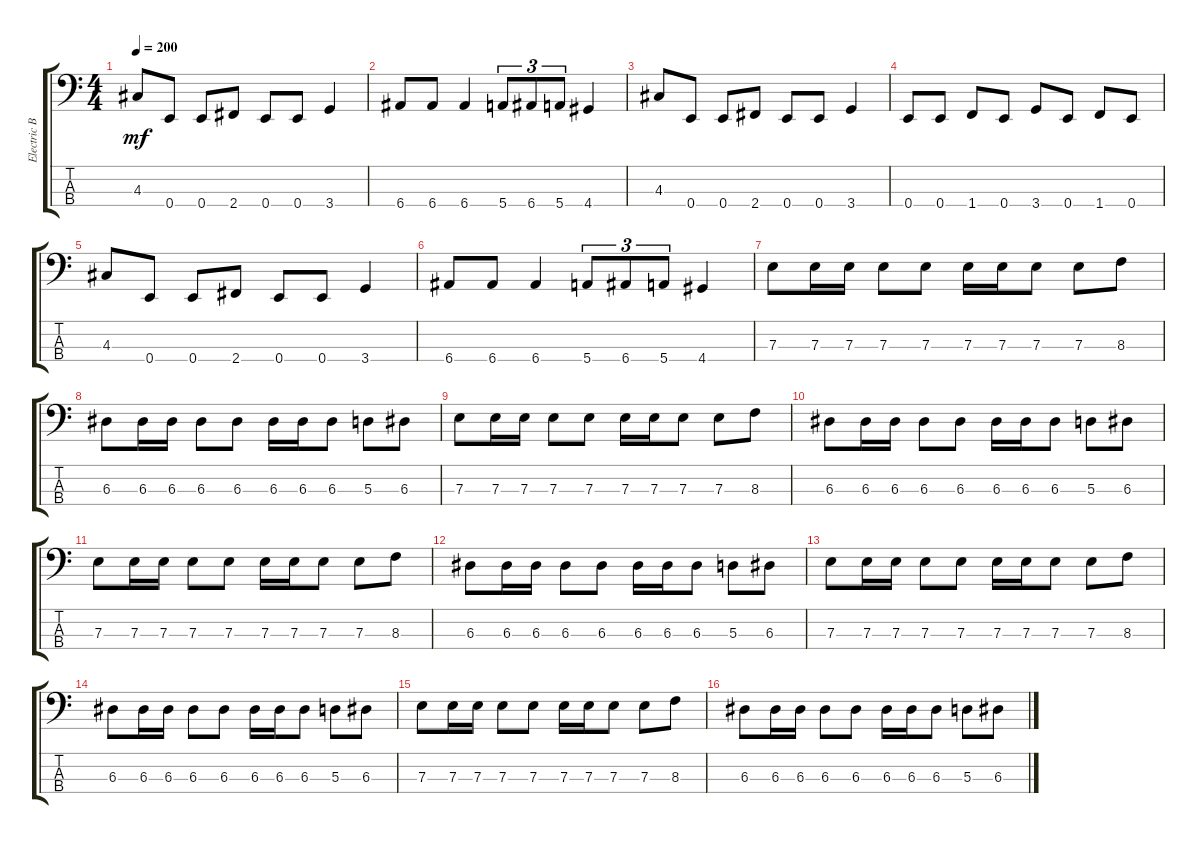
\track ("Electric Bass" "Electric B") {instrument electricbassfinger}
\staff {score tabs}
\tuning (G2 D2 A1 E1) {hide}
\ts (4 4)
\tempo 200
\clef f4
\ks c
4.3.8{dy mf} 0.4.8 0.4.8 2.4.8 0.4.8 0.4.8 3.4.4 |
6.4.8 6.4.8 6.4.4 5.4.8{tu (3 2)} 6.4.8{tu (3 2)} 5.4.8{tu (3 2)} 4.4.4 |
4.3.8 0.4.8 0.4.8 2.4.8 0.4.8 0.4.8 3.4.4 |
0.4.8 0.4.8 1.4.8 0.4.8 3.4.8 0.4.8 1.4.8 0.4.8 |
4.3.8 0.4.8 0.4.8 2.4.8 0.4.8 0.4.8 3.4.4 |
6.4.8 6.4.8 6.4.4 5.4.8{tu (3 2)} 6.4.8{tu (3 2)} 5.4.8{tu (3 2)} 4.4.4 |
7.3.8 7.3.16 7.3.16 7.3.8 7.3.8 7.3.16 7.3.16 7.3.8 7.3.8 8.3.8 |
6.3.8 6.3.16 6.3.16 6.3.8 6.3.8 6.3.16 6.3.16 6.3.8 5.3.8 6.3.8 |
7.3.8 7.3.16 7.3.16 7.3.8 7.3.8 7.3.16 7.3.16 7.3.8 7.3.8 8.3.8 |
6.3.8 6.3.16 6.3.16 6.3.8 6.3.8 6.3.16 6.3.16 6.3.8 5.3.8 6.3.8 |
7.3.8 7.3.16 7.3.16 7.3.8 7.3.8 7.3.16 7.3.16 7.3.8 7.3.8 8.3.8 |
6.3.8 6.3.16 6.3.16 6.3.8 6.3.8 6.3.16 6.3.16 6.3.8 5.3.8 6.3.8 |
7.3.8 7.3.16 7.3.16 7.3.8 7.3.8 7.3.16 7.3.16 7.3.8 7.3.8 8.3.8 |
6.3.8 6.3.16 6.3.16 6.3.8 6.3.8 6.3.16 6.3.16 6.3.8 5.3.8 6.3.8 |
7.3.8 7.3.16 7.3.16 7.3.8 7.3.8 7.3.16 7.3.16 7.3.8 7.3.8 8.3.8 |
6.3.8 6.3.16 6.3.16 6.3.8 6.3.8 6.3.16 6.3.16 6.3.8 5.3.8 6.3.8
